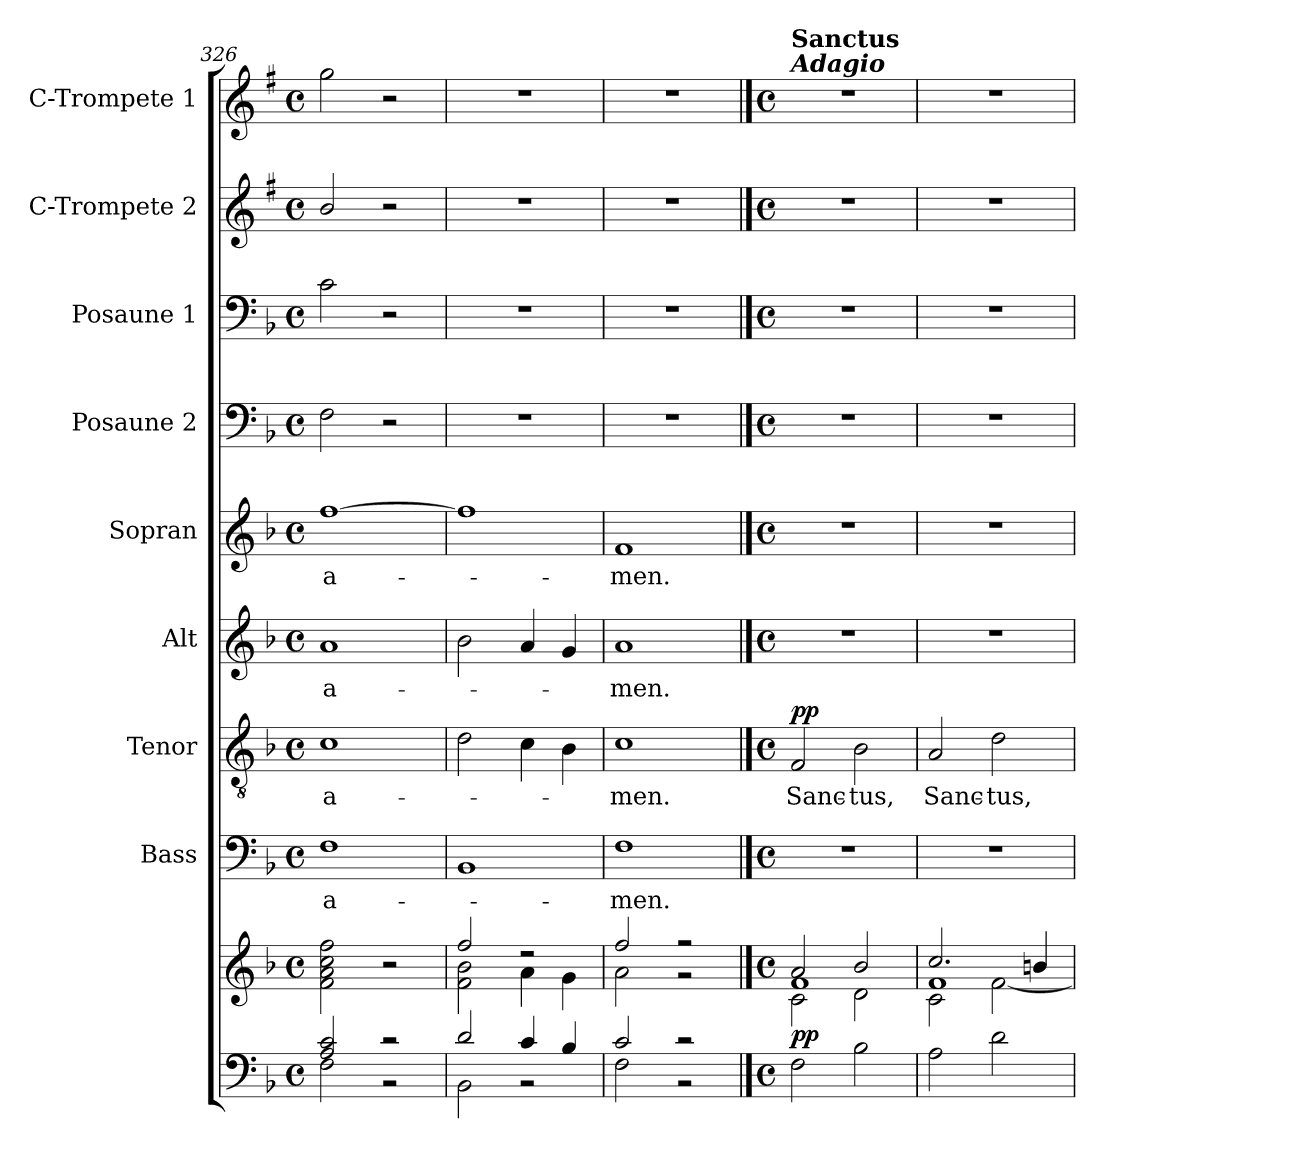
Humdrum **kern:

**kern	**kern	**dynam	**kern	**text	**kern	**text	**dynam	**kern	**text	**kern	**text	**kern	**kern	**kern	**kern
*part9	*part9	*part9	*part8	*part8	*part7	*part7	*part7	*part6	*part6	*part5	*part5	*part4	*part3	*part2	*part1
*staff10	*staff9	*staff9/10	*staff8	*staff8	*staff7	*staff7	*staff7	*staff6	*staff6	*staff5	*staff5	*staff4	*staff3	*staff2	*staff1
*	*	*	*I"Bass	*	*I"Tenor	*	*	*I"Alt	*	*I"Sopran	*	*I"Posaune 2	*I"Posaune 1	*I"C-Trompete 2	*I"C-Trompete 1
*	*	*	*I'B.	*	*I'T.	*	*	*I'A.	*	*I'S.	*	*I'Pos. 2	*I'Pos. 1	*I'C Trp. 2	*I'C Trp. 1
*clefF4	*clefG2	*	*clefF4	*	*clefGv2	*	*	*clefG2	*	*clefG2	*	*clefF4	*clefF4	*clefG2	*clefG2
*	*	*	*	*	*	*	*	*	*	*	*	*	*	*ITrd1c2	*ITrd1c2
*k[b-]	*k[b-]	*	*k[b-]	*	*k[b-]	*	*	*k[b-]	*	*k[b-]	*	*k[b-]	*k[b-]	*k[b-]	*k[b-]
*F:	*F:	*	*F:	*	*F:	*	*	*F:	*	*F:	*	*F:	*F:	*F:	*F:
*M4/4	*M4/4	*	*M4/4	*	*M4/4	*	*	*M4/4	*	*M4/4	*	*M4/4	*M4/4	*M4/4	*M4/4
*met(c)	*met(c)	*	*met(c)	*	*met(c)	*	*	*met(c)	*	*met(c)	*	*met(c)	*met(c)	*met(c)	*met(c)
=326	=326	=326	=326	=326	=326	=326	=326	=326	=326	=326	=326	=326	=326	=326	=326
*^	*	*	*	*	*	*	*	*	*	*	*	*	*	*	*
!	!	!	!	!	!LO:LY:b	!	!LO:LY:b	!	!	!LO:LY:b	!	!LO:LY:b	!	!	!	!
2A/ 2c/	2F\	2f\ 2a\ 2cc\ 2ff\	.	1F	a-	1c	a-	.	1a	a-	[1ff	a-	2F\	2c\	2a/	2ff\
2r	2r	2r	.	.	.	.	.	.	.	.	.	.	2r	2r	2r	2r
=327	=327	=327	=327	=327	=327	=327	=327	=327	=327	=327	=327	=327	=327	=327	=327	=327
*	*	*^	*	*	*	*	*	*	*	*	*	*	*	*	*	*
2d/	2BB-\	2ff/	2f\ 2b-\	.	1BB-	.	2d\	.	.	2b-\	.	1ff]	.	1r	1r	1r	1r
4c/	2rBB	2rdd	4a\	.	.	.	4c\	.	.	4a/	.	.	.	.	.	.	.
4B-/	.	.	4g\	.	.	.	4B-\	.	.	4g/	.	.	.	.	.	.	.
=328	=328	=328	=328	=328	=328	=328	=328	=328	=328	=328	=328	=328	=328	=328	=328	=328	=328
!	!	!	!	!	!	!LO:LY:b	!	!LO:LY:b	!	!	!LO:LY:b	!	!LO:LY:b	!	!	!	!
2c/	2F\	2ff/	2a\	.	1F	-men.	1c	-men.	.	1a	-men.	1f	-men.	1r	1r	1r	1r
2r	2r	2r	2r	.	.	.	.	.	.	.	.	.	.	.	.	.	.
*v	*v	*	*	*	*	*	*	*	*	*	*	*	*	*	*	*	*
*	*v	*v	*	*	*	*	*	*	*	*	*	*	*	*	*	*
!!LO:PB:g=z
==329	==329	==329	==329	==329	==329	==329	==329	==329	==329	==329	==329	==329	==329	==329	==329
*M4/4	*M4/4	*	*M4/4	*	*M4/4	*	*	*M4/4	*	*M4/4	*	*M4/4	*M4/4	*M4/4	*M4/4
*met(c)	*met(c)	*	*met(c)	*	*met(c)	*	*	*met(c)	*	*met(c)	*	*met(c)	*met(c)	*met(c)	*met(c)
*^	*^	*	*	*	*	*	*	*	*	*	*	*	*	*	*
*	*	*	*^	*	*	*	*	*	*	*	*	*	*	*	*	*	*
!	!	!	!	!	!	!	!	!	!	!	!	!	!	!	!	!	!	!LO:TX:a:Bi:t=Adagio
!	!	!	!	!	!	!	!	!	!	!	!	!	!	!	!	!	!	!LO:TX:a:B:t=Sanctus
!LO:TX:b:Bi:t=Man.	!	!	!	!	!	!	!	!	!	!	!	!	!	!	!	!	!	!
!	!	!	!	!	!LO:DY:b	!	!	!	!LO:LY:b	!LO:DY:a	!	!	!	!	!	!	!	!
*v	*v	*	*	*	*	*	*	*	*	*	*	*	*	*	*	*	*	*
2F\	2a/	2c\	1f	pp	1r	.	2F/	Sanc-	pp	1r	.	1r	.	1r	1r	1r	1r
!	!	!	!	!	!	!	!	!LO:LY:b	!	!	!	!	!	!	!	!	!
2B-\	2b-/	2d\	.	.	.	.	2B-\	-tus,	.	.	.	.	.	.	.	.	.
=330	=330	=330	=330	=330	=330	=330	=330	=330	=330	=330	=330	=330	=330	=330	=330	=330	=330
!	!	!	!	!	!	!	!	!LO:LY:b	!	!	!	!	!	!	!	!	!
2A\	2.cc/	2c\	1f	.	1r	.	2A/	Sanc-	.	1r	.	1r	.	1r	1r	1r	1r
!	!	!	!	!	!	!	!	!LO:LY:b	!	!	!	!	!	!	!	!	!
2d\	.	[<2f\	.	.	.	.	2d\	-tus,	.	.	.	.	.	.	.	.	.
.	4bn/	.	.	.	.	.	.	.	.	.	.	.	.	.	.	.	.
*	*v	*v	*v	*	*	*	*	*	*	*	*	*	*	*	*	*	*
=	=	=	=	=	=	=	=	=	=	=	=	=	=	=	=
*-	*-	*-	*-	*-	*-	*-	*-	*-	*-	*-	*-	*-	*-	*-	*-
